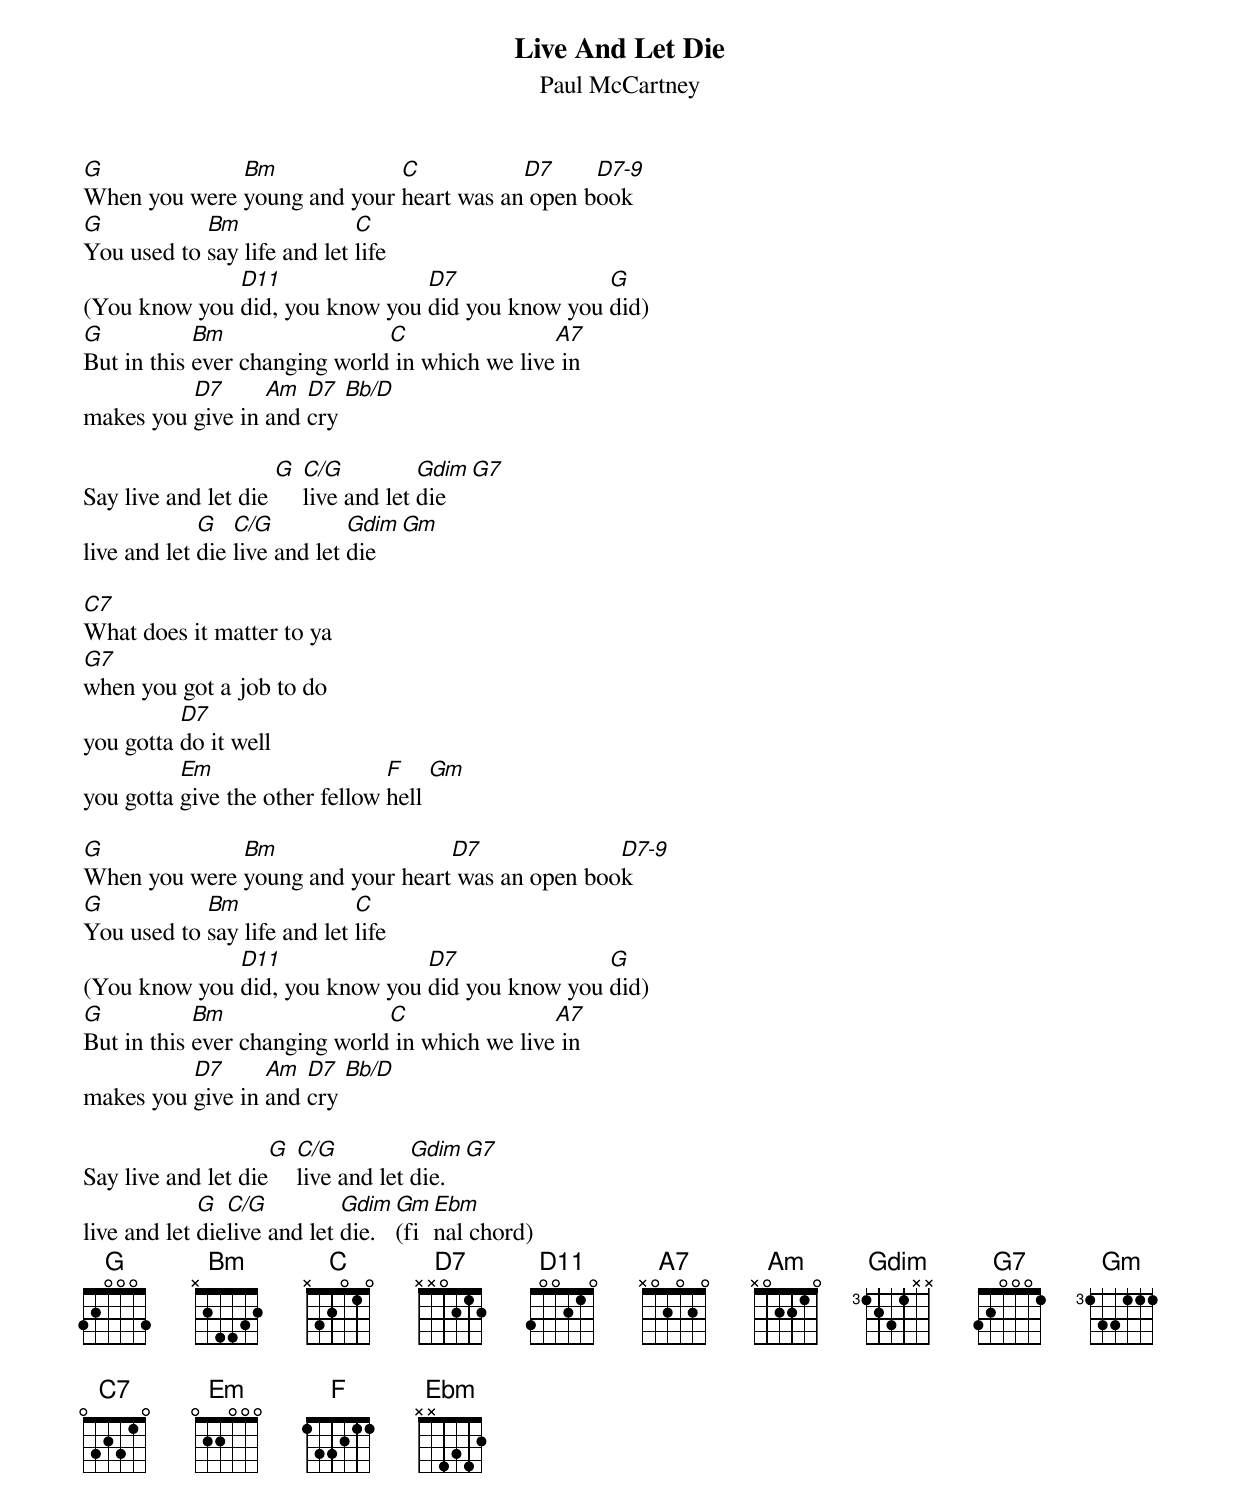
{title:Live And Let Die}
{subtitle:Paul McCartney}
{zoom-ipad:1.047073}

[G]When you were [Bm]young and your [C]heart was an[D7] open b[D7-9]ook
[G]You used to [Bm]say life and let [C]life
(You know you [D11]did, you know you [D7]did you know you [G]did)
[G]But in this [Bm]ever changing world[C] in which we live[A7] in
makes you [D7]give in [Am]and [D7]cry [Bb/D]

Say live and let die [G] [C/G]live and let [Gdim]die [G7]
live and let [G]die [C/G]live and let [Gdim]die [Gm]

[C7]What does it matter to ya
[G7]when you got a job to do
you gotta [D7]do it well
you gotta [Em]give the other fellow [F]hell [Gm]

[G]When you were [Bm]young and your heart[D7] was an open boo[D7-9]k
[G]You used to [Bm]say life and let [C]life
(You know you [D11]did, you know you [D7]did you know you [G]did)
[G]But in this [Bm]ever changing world[C] in which we live[A7] in
makes you [D7]give in [Am]and [D7]cry [Bb/D]

Say live and let die[G] [C/G]live and let [Gdim]die.[G7]
live and let [G]die[C/G]live and let [Gdim]die.[Gm](fi[Ebm]nal chord)
